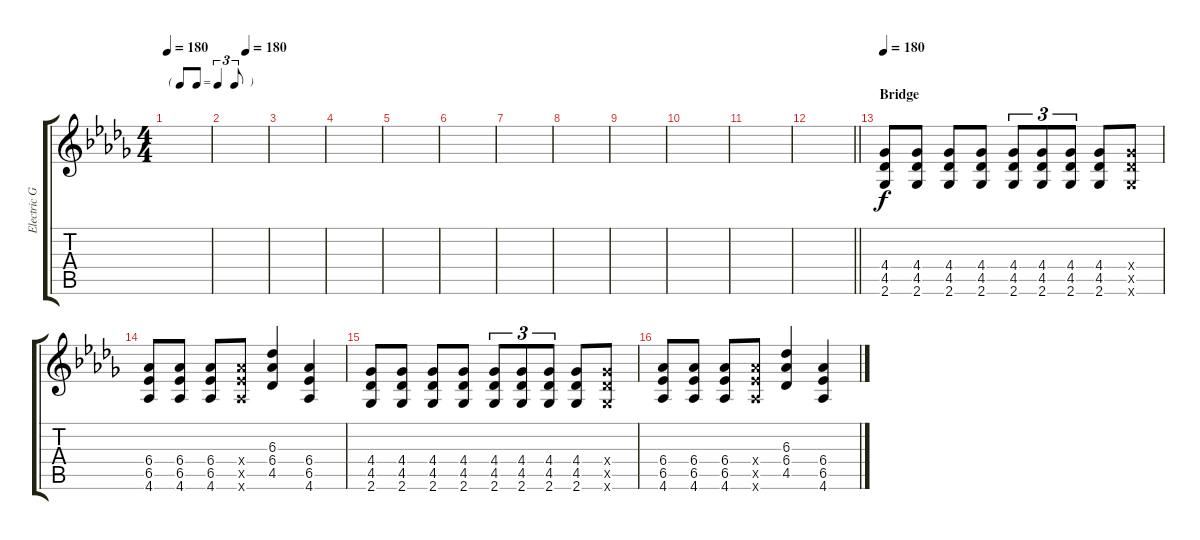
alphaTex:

\track ("Electric Guitar 2" "Electric G") {instrument overdrivenguitar}
\staff {score tabs}
\tuning (E4 B3 G3 D3 A2 E2) {hide}
\ts (4 4)
\tf triplet8th
\tempo 180
\clef g2
\ks db
|
\tempo (180 0.5)
|
|
|
|
|
|
|
|
|
|
\barLineRight lightlight
|
\section ("" "Bridge")
\tempo 180
(4.4 4.5 2.6).8 (4.4 4.5 2.6).8 (4.4 4.5 2.6).8 (4.4 4.5 2.6).8 (4.4 4.5 2.6).8{tu (3 2)} (4.4 4.5 2.6).8{tu (3 2)} (4.4 4.5 2.6).8{tu (3 2)} (4.4 4.5 2.6).8 (4.4{x} 4.5{x} 2.6{x}).8 |
(6.4 6.5 4.6).8 (6.4 6.5 4.6).8 (6.4 6.5 4.6).8 (6.4{x} 6.5{x} 4.6{x}).8 (6.3 6.4 4.5).4 (6.4 6.5 4.6).4 |
(4.4 4.5 2.6).8 (4.4 4.5 2.6).8 (4.4 4.5 2.6).8 (4.4 4.5 2.6).8 (4.4 4.5 2.6).8{tu (3 2)} (4.4 4.5 2.6).8{tu (3 2)} (4.4 4.5 2.6).8{tu (3 2)} (4.4 4.5 2.6).8 (4.4{x} 4.5{x} 2.6{x}).8 |
(6.4 6.5 4.6).8 (6.4 6.5 4.6).8 (6.4 6.5 4.6).8 (6.4{x} 6.5{x} 4.6{x}).8 (6.3 6.4 4.5).4 (6.4 6.5 4.6).4
